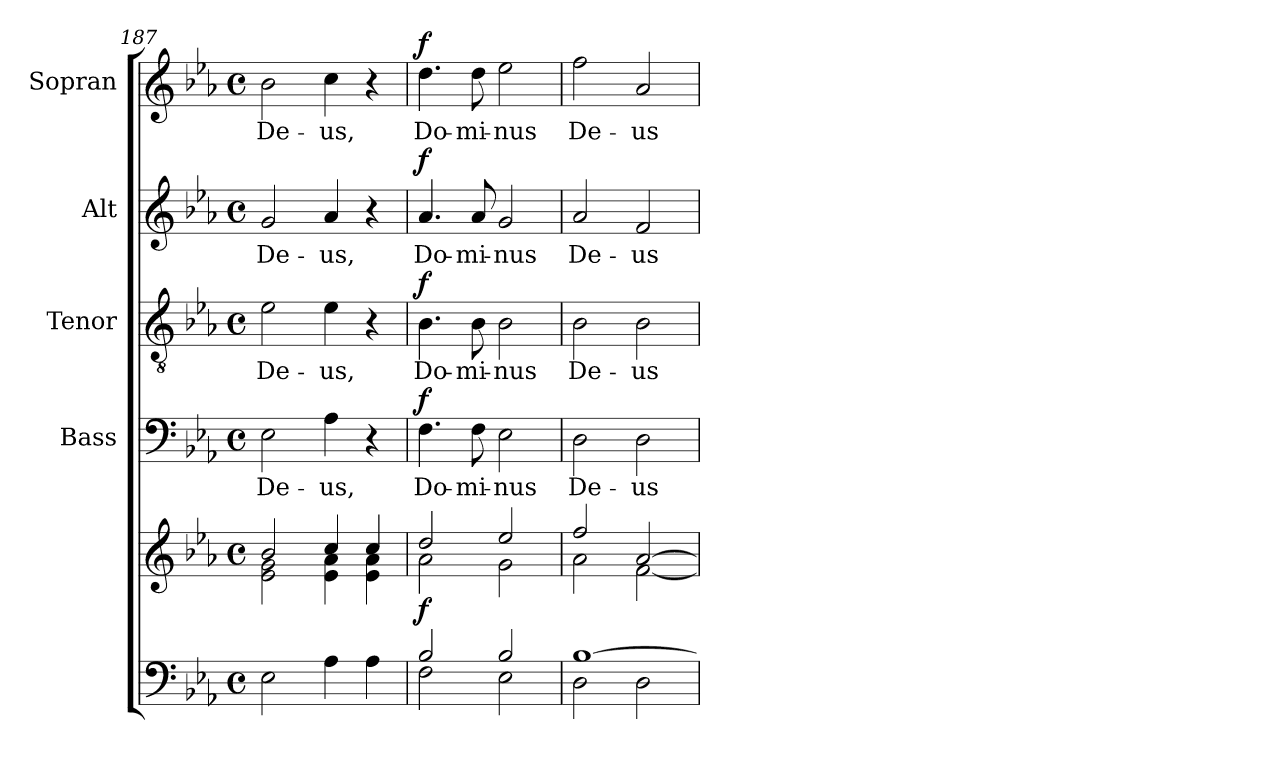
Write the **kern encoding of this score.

**kern	**kern	**dynam	**kern	**text	**dynam	**kern	**text	**dynam	**kern	**text	**dynam	**kern	**text	**dynam
*part5	*part5	*part5	*part4	*part4	*part4	*part3	*part3	*part3	*part2	*part2	*part2	*part1	*part1	*part1
*staff6	*staff5	*staff5/6	*staff4	*staff4	*staff4	*staff3	*staff3	*staff3	*staff2	*staff2	*staff2	*staff1	*staff1	*staff1
*	*	*	*I"Bass	*	*	*I"Tenor	*	*	*I"Alt	*	*	*I"Sopran	*	*
*	*	*	*I'B.	*	*	*I'T.	*	*	*I'A.	*	*	*I'S.	*	*
*clefF4	*clefG2	*	*clefF4	*	*	*clefGv2	*	*	*clefG2	*	*	*clefG2	*	*
*k[b-e-a-]	*k[b-e-a-]	*	*k[b-e-a-]	*	*	*k[b-e-a-]	*	*	*k[b-e-a-]	*	*	*k[b-e-a-]	*	*
*E-:	*E-:	*	*E-:	*	*	*E-:	*	*	*E-:	*	*	*E-:	*	*
*M4/4	*M4/4	*	*M4/4	*	*	*M4/4	*	*	*M4/4	*	*	*M4/4	*	*
*met(c)	*met(c)	*	*met(c)	*	*	*met(c)	*	*	*met(c)	*	*	*met(c)	*	*
=187	=187	=187	=187	=187	=187	=187	=187	=187	=187	=187	=187	=187	=187	=187
*	*^	*	*	*	*	*	*	*	*	*	*	*	*	*
!	!	!	!	!	!LO:LY:b	!	!	!LO:LY:b	!	!	!LO:LY:b	!	!	!LO:LY:b	!
2E-\	2b-/	2e-\ 2g\	.	2E-\	De-	.	2e-\	De-	.	2g/	De-	.	2b-\	De-	.
!	!	!	!	!	!LO:LY:b	!	!	!LO:LY:b	!	!	!LO:LY:b	!	!	!LO:LY:b	!
4A-\	4cc/	4e-\ 4a-\	.	4A-\	-us,	.	4e-\	-us,	.	4a-/	-us,	.	4cc\	-us,	.
4A-\	4cc/	4e-\ 4a-\	.	4r	.	.	4r	.	.	4r	.	.	4r	.	.
=188	=188	=188	=188	=188	=188	=188	=188	=188	=188	=188	=188	=188	=188	=188	=188
*^	*	*	*	*	*	*	*	*	*	*	*	*	*	*	*
!	!	!	!	!LO:DY:b	!	!LO:LY:b	!LO:DY:a	!	!LO:LY:b	!LO:DY:a	!	!LO:LY:b	!LO:DY:a	!	!LO:LY:b	!LO:DY:a
2B-/	2F\	2dd/	2a-\	f	4.F\	Do-	f	4.B-\	Do-	f	4.a-/	Do-	f	4.dd\	Do-	f
!	!	!	!	!	!	!LO:LY:b	!	!	!LO:LY:b	!	!	!LO:LY:b	!	!	!LO:LY:b	!
.	.	.	.	.	8F\	-mi-	.	8B-\	-mi-	.	8a-/	-mi-	.	8dd\	-mi-	.
!	!	!	!	!	!	!LO:LY:b	!	!	!LO:LY:b	!	!	!LO:LY:b	!	!	!LO:LY:b	!
2B-/	2E-\	2ee-/	2g\	.	2E-\	-nus	.	2B-\	-nus	.	2g/	-nus	.	2ee-\	-nus	.
=189	=189	=189	=189	=189	=189	=189	=189	=189	=189	=189	=189	=189	=189	=189	=189	=189
!	!	!	!	!	!	!LO:LY:b	!	!	!LO:LY:b	!	!	!LO:LY:b	!	!	!LO:LY:b	!
[>1B-	2D\	2ff/	2a-\	.	2D\	De-	.	2B-\	De-	.	2a-/	De-	.	2ff\	De-	.
!	!	!	!	!	!	!LO:LY:b	!	!	!LO:LY:b	!	!	!LO:LY:b	!	!	!LO:LY:b	!
.	2D\	[>2a-/	[<2f\	.	2D\	-us	.	2B-\	-us	.	2f/	-us	.	2a-/	-us	.
*v	*v	*	*	*	*	*	*	*	*	*	*	*	*	*	*	*
*	*v	*v	*	*	*	*	*	*	*	*	*	*	*	*	*
=	=	=	=	=	=	=	=	=	=	=	=	=	=	=
*-	*-	*-	*-	*-	*-	*-	*-	*-	*-	*-	*-	*-	*-	*-
